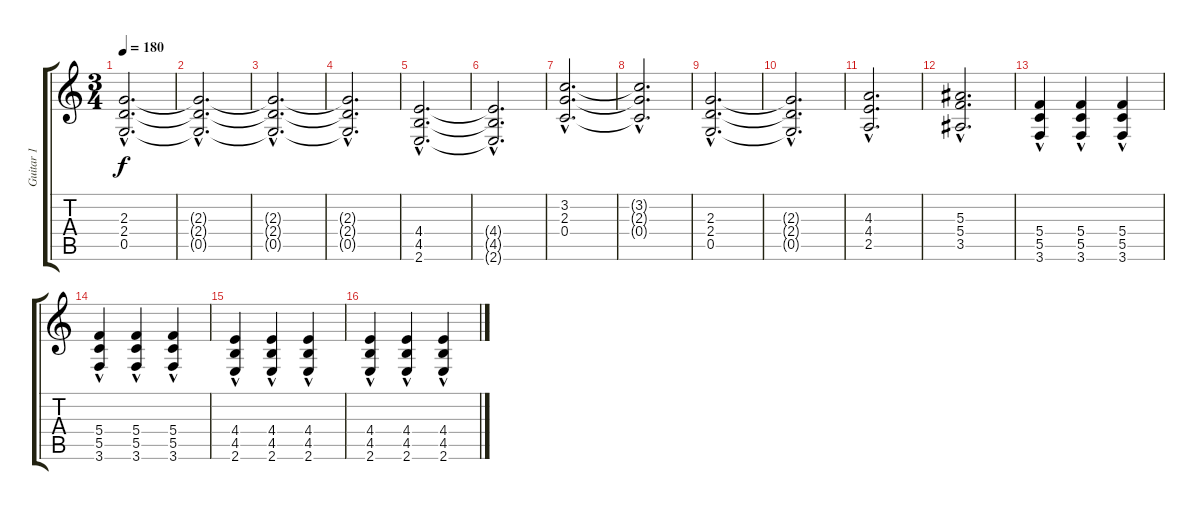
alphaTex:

\track ("Guitar 1" "Guitar 1") {instrument distortionguitar}
\staff {score tabs}
\tuning (D4 A3 F3 C3 G2 D2) {hide}
\ts (3 4)
\tempo 180
\clef g2
\ks c
(2.3{hac} 2.4{hac} 0.5{hac}).2{d dy f} |
(2.3{hac t} 2.4{hac t} 0.5{hac t}).2{d} |
(2.3{hac t} 2.4{hac t} 0.5{hac t}).2{d} |
(2.3{hac t} 2.4{hac t} 0.5{hac t}).2{d} |
(4.4{hac} 4.5{hac} 2.6{hac}).2{d} |
(4.4{hac t} 4.5{hac t} 2.6{hac t}).2{d} |
(3.2{hac} 2.3{hac} 0.4{hac}).2{d} |
(3.2{hac t} 2.3{hac t} 0.4{hac t}).2{d} |
(2.3{hac} 2.4{hac} 0.5{hac}).2{d} |
(2.3{hac t} 2.4{hac t} 0.5{hac t}).2{d} |
(4.3{hac} 4.4{hac} 2.5{hac}).2{d} |
(5.3{hac} 5.4{hac} 3.5{hac}).2{d} |
(5.4{hac} 5.5{hac} 3.6{hac}).4 (5.4{hac} 5.5{hac} 3.6{hac}).4 (5.4{hac} 5.5{hac} 3.6{hac}).4 |
(5.4{hac} 5.5{hac} 3.6{hac}).4 (5.4{hac} 5.5{hac} 3.6{hac}).4 (5.4{hac} 5.5{hac} 3.6{hac}).4 |
(4.4{hac} 4.5{hac} 2.6{hac}).4 (4.4{hac} 4.5{hac} 2.6{hac}).4 (4.4{hac} 4.5{hac} 2.6{hac}).4 |
(4.4{hac} 4.5{hac} 2.6{hac}).4 (4.4{hac} 4.5{hac} 2.6{hac}).4 (4.4{hac} 4.5{hac} 2.6{hac}).4
